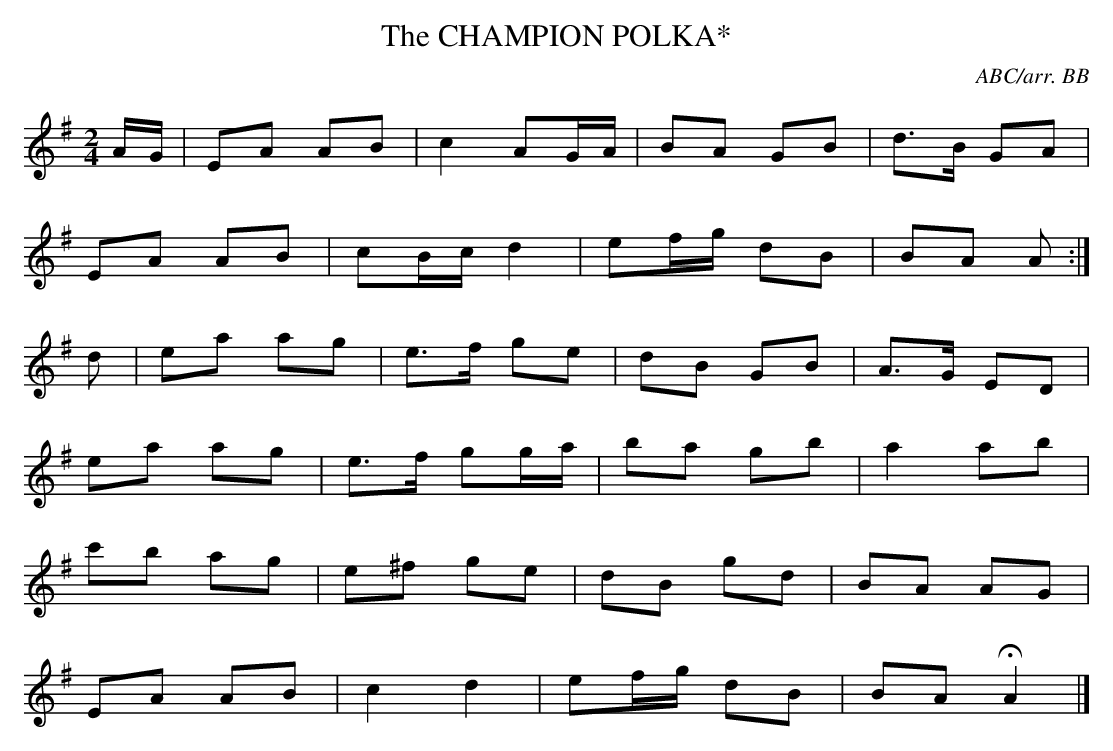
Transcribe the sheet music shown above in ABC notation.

X:1
T:CHAMPION POLKA*, The
C:ABC/arr. BB
L:1/8
M:2/4
K:Ador
A/G/|EA AB|c2 AG/A/|BA GB|d>B GA|
EA AB|cB/c/ d2|ef/g/ dB|BA A:|
d|ea ag|e>f ge|dB GB|A>G ED|
ea ag|e>f gg/a/|ba gb|a2 ab|
c'b ag|e^f ge|dB gd|BA AG|
EA AB|c2 d2|ef/g/ dB|BA HA2|]
